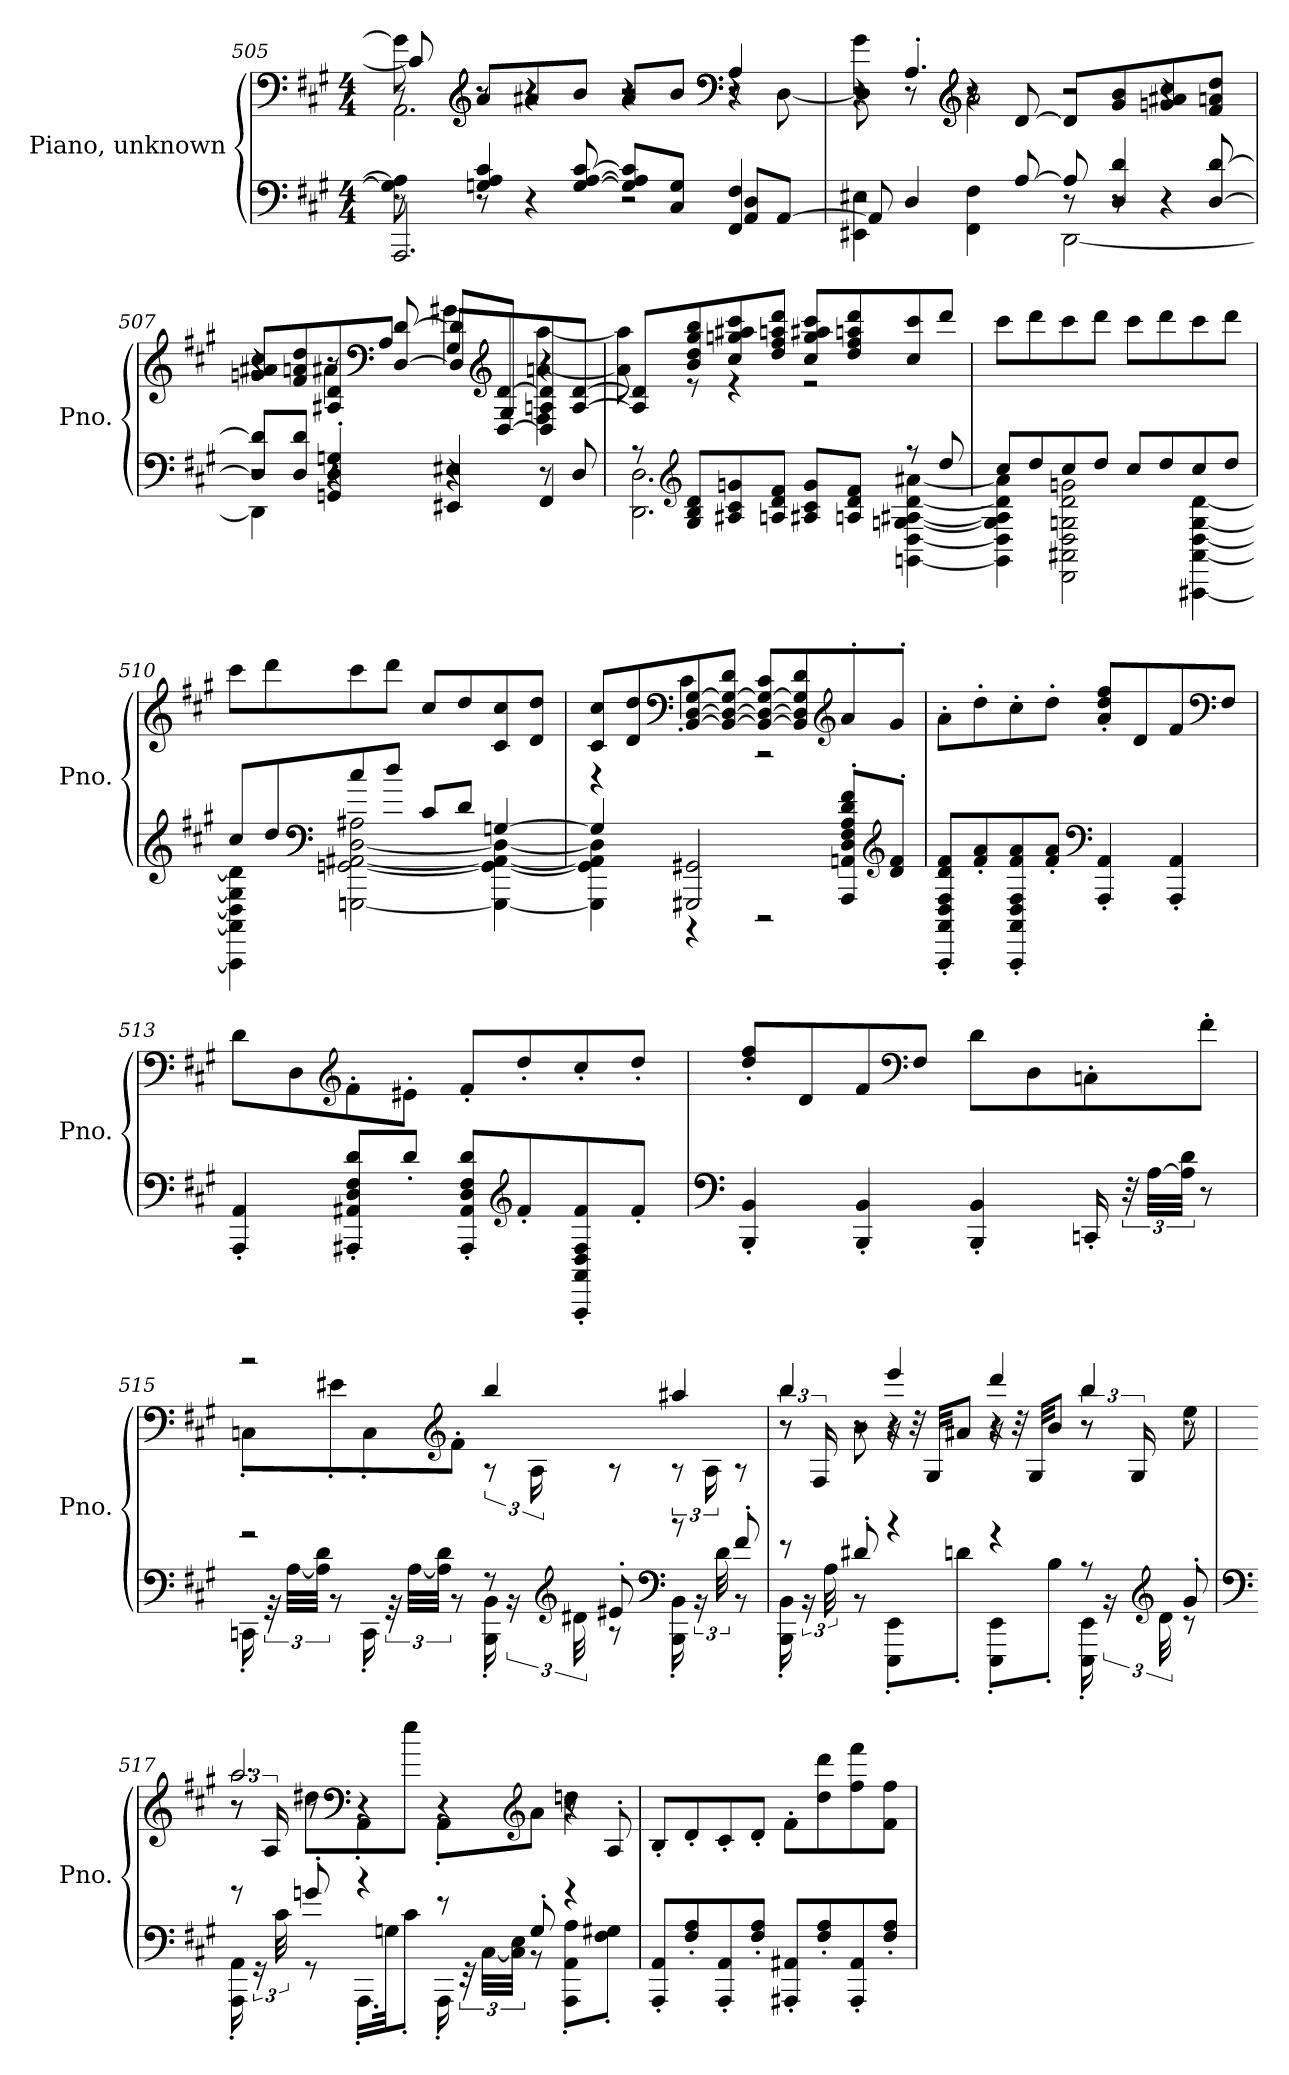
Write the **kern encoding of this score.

**kern	**kern
*part1	*part1
*staff2	*staff1
*I"Piano, unknown	*
*I'Pno.	*
*clefF4	*clefF4
*k[f#c#g#]	*k[f#c#g#]
*M4/4	*M4/4
=505	=505
*^	*^
*	*^	*	*^
*	*	*	*	*	*^
8r	8G\] 8A\]	2.AAA/	8r	8g\]	8c#/]	2.AA\
*	*	*	*clefG2	*	*	*
4Gn/ 4A/ 4c#/	8r	.	8a/L	8r	8r	.
.	4r	.	8a#X/	4r	4r	.
[8G/ [8A/ [8c#/	.	.	8b/J	.	.	.
8G/] 8A/] 8c#/]L	2r	.	8a#/L	2r	4r	.
8C#/ 8G/J	.	.	8b/J	.	.	.
*	*	*	*clefF4	*	*	*
4FF#/ 4F#/	.	8AA/ 8D/L	4r	.	4A/	8r
.	.	[8AA/J	.	.	.	[8D\
!!LO:LB:g=z	!!	!!	!!
=506	=506	=506	=506	=506	=506	=506
2r	4EE#X\ 4E#X\	8AA/]	4r	4g#\	8r	8D\]
.	.	4D/	.	.	4.A'/	8r
*	*	*	*clefG2	*	*	*
.	4FF#\ 4F#\	.	8r	2a\	.	4r
.	.	[8A/	[8d/	.	.	.
8r	[2DD\	8A/]	8d/L]	.	2r	2r
4D/ 4d/	.	8r	8g#/ 8b/	.	.	.
.	.	4r	8gn/ 8a#X/ 8cc#/	4r	.	.
[8D/ [8d/	.	.	8f#/ 8an/ 8dd/J	.	.	.
*	*	*	*	*	*v	*v
=507	=507	=507	=507	=507	=507
8D/] 8d/]L	4DD\]	2r	8gn/ 8a#X/ 8cc#/L	4r	4r
8D/ 8d/J	.	.	8f#/ 8an/ 8dd/	.	.
4GGn/' 4D/' 4Gn/'	4r	.	8A#X/ 8d/	4a#X\	8r
*	*	*	*clefF4	*	*
.	.	.	8A#/J	.	[8D/ [8d/
4EE#X/ 4E#X/	2r	4r	8G#/L	4g#X\	8D/] 8d/]L
*	*	*	*clefG2	*	*
.	.	.	[8D/ [8d/	.	8G#/J
8r	.	4FF#/	8D/] 8An/ 8d/]	4F#\ [4an\ [4aa\	4r
8D/	.	.	[8A/ [8d/J	.	.
*	*v	*v	*	*	*
*	*	*	*v	*v
!!LO:PB:g=z
=508	=508	=508	=508
8r	2.DD\ 2.D\	8A/] 8d/]L	8a\] 8aa\]
*clefG2	*	*	*
8G#/ 8B/ 8d/L	.	8b/ 8dd/ 8gg#/ 8bb/	8r
8A#X/ 8c#/ 8gn/	.	8cc#/ 8ggn/ 8aa#X/ 8ccc#/	4r
8An/ 8d/ 8f#/J	.	8dd/ 8ff#/ 8aan/ 8ddd/J	.
8A#X/ 8c#/ 8g/L	.	8cc#/ 8gg/ 8aa#X/ 8ccc#/L	2r
8An/ 8d/ 8f#/J	.	8dd/ 8ff#/ 8aan/ 8ddd/	.
8r	[4GGn\ [4D\ [4Gn\ [4A#X\ [4d\ [4a#X\	8cc#/ 8ccc#/	.
8dd/	.	8ddd/J	.
*	*	*v	*v
=509	=509	=509
8cc#/L	4GG\] 4D\] 4G\] 4A#\] 4d\] 4a#\]	8ccc#\L
8dd/	.	8ddd\
8cc#/	2DD\ 2AA#X\ 2D\ 2Gn\ 2d\ 2gn\	8ccc#\
8dd/J	.	8ddd\J
8cc#/L	.	8ccc#\L
8dd/	.	8ddd\
8cc#/	[4AAA#X\ [4AA#\ [4D\ [4G\ [4d\	8ccc#\
8dd/J	.	8ddd\J
!!LO:LB:g=z
=510	=510	=510
8cc#/L	4AAA#\] 4AA#\] 4D\] 4G\] 4d\]	8ccc#\L
8dd/	.	8ddd\
*clefF4	*	*
8cc#/	[2GGGn\ [2GGn\ [2AA#X\ [2D\ 2A#X\	8ccc#\
8dd/J	.	8ddd\J
8c#/L	.	8cc#/L
8d/J	.	8dd/
[4Gn/	4GGG\_ 4GG\_ 4AA#\_ 4D\_	8c#/ 8cc#/
.	.	8d/ 8dd/J
=511	=511	=511
*	*	*^
4G/]	4GGG\] 4GG\] 4AA#\] 4D\]	8c#/ 8cc#/L	4r
.	.	8d/ 8dd/	.
*	*	*clefF4	*
2GGG#X/ 2GG#X/	4r	[8BB/ [8D/ [8G#/	4c#'\
.	.	8BB/_ 8D/_ 8G#/_ 8d/J	.
.	2r	8BB/_ 8D/_ 8G#/_ 8c#/L	2r
.	.	8BB/] 8D/] 8G#/] 8d/	.
*	*	*clefG2	*
8AAA/' 8AAn/' 8D/' 8F#/' 8A/' 8d/' 8f#/'L	.	8a'/	.
*clefG2	*	*	*
8d/' 8f#/'J	.	8g#'/J	.
*v	*v	*	*
*	*v	*v
=512	=512
8AAA/' 8AA/' 8D/' 8F#/' 8d/' 8f#/'L	8a'\L
8f#/' 8a/'	8dd'\
8AAA/' 8AA/' 8D/' 8F#/' 8f#/' 8a/'	8cc#'\
8f#/' 8a/'J	8dd'\J
*clefF4	*
4AAA/' 4AA/'	8a/' 8dd/' 8ff#/'L
.	8d/
4AAA/' 4AA/'	8f#/
*	*clefF4
.	8F#/J
!!LO:LB:g=z
=513	=513
4AAA/' 4AA/'	8d\L
.	8D\
*	*clefG2
8AAA#X/' 8AA#X/' 8D/' 8F#/' 8d/'L	8f#'\
8d'/J	8e#X'\J
8AAA#/' 8AA#/' 8D/' 8F#/' 8d/'L	8f#'/L
*clefG2	*
8f#'/	8dd'/
8AAA#/' 8AA#/' 8D/' 8F#/' 8f#/'	8cc#'/
8f#'/J	8dd'/J
=514	=514
*clefF4	*
4BBB/' 4BB/'	8dd/' 8ff#/'L
.	8d/
4BBB/' 4BB/'	8f#/
*	*clefF4
.	8F#/J
4BBB/' 4BB/'	8d\L
.	8D\
16CCn'/	8Cn'\
48r	.
[48A\LLL	.
48A\] 48d\JJJ	.
8r	8f#'\J
!!LO:LB:g=z
=515	=515
*^	*^
2r	16CCn'\	2r	8Cn'\L
.	48r	.	.
.	[48A\LLL	.	.
.	48A\] 48d\JJJ	.	.
.	8r	.	8e#X'\
.	16CC'\	.	8C'\
.	48r	.	.
.	[48A\LLL	.	.
.	48A\] 48d\JJJ	.	.
*	*	*clefG2	*
.	8r	.	8f#'\J
8r	16BBB\' 16BB\'	4bb/	12r
.	24r	.	.
.	.	.	24A\
*clefG2	*	*	*
.	48d#X\	.	.
8e#X'/	8r	.	8r
*clefF4	*	*	*
8r	16BBB\' 16BB\'	4aa#X/	12r
.	24r	.	.
.	.	.	24A\
.	48d#\	.	.
8f#'/	8r	.	8r
!!LO:LB:g=z
=516	=516	=516	=516
*	*	*	*^
8r	16BBB\' 16BB\'	4bb/	8r	12r
.	24r	.	.	.
.	.	.	.	24F#/
.	48A\	.	.	.
8d#X'/	8r	.	8b\	8r
4r	8EEE\' 8EE\'L	4eee/	4r	16r
.	.	.	.	32r
.	.	.	.	32G#/KKL
.	8dn'\J	.	.	8a#X/J
4r	8EEE\' 8EE\'L	4ddd/	4r	16r
.	.	.	.	32r
.	.	.	.	32G#/KKL
.	8B'\J	.	.	8b/J
8r	16EEE\' 16EE\'	4bb/	8r	12r
.	24r	.	.	.
.	.	.	.	24G#/
*clefG2	*	*	*	*
.	48d\	.	.	.
8g#'/	8r	.	8ee\	8r
=517	=517	=517	=517	=517
*clefF4	*	*	*	*
8r	16AAA\' 16AA\'	2.aa/	8r	12r
.	24r	.	.	.
.	.	.	.	24A/
.	48c#\	.	.	.
8gn'/	8r	.	8dd#X\L	8r
*	*	*clefF4	*	*
4r	16.AAA'\LL	.	8AA'\	4r
.	32Gn\JK	.	.	.
.	8c#'\J	.	8ee\J	.
8r	16AAA'\	.	8AA'\L	4r
.	48r	.	.	.
.	[48C#\LLL	.	.	.
.	48C#\] 48E\JJJ	.	.	.
*	*	*clefG2	*	*
8G'/	8r	.	8a\J	.
4r	8AAA\' 8AA\' 8A\'L	4r	4ddn\	8r
.	8F#\' 8G#X\'J	.	.	8A'/
*v	*v	*	*	*
*	*v	*v	*v
!!LO:LB:g=z
=518	=518
8AAA/' 8AA/'L	8B'/L
8F#/' 8A/'	8d'/
8AAA/' 8AA/'	8c#'/
8F#/' 8A/'J	8d'/J
8AAA#X/' 8AA#X/'L	8f#'\L
8F#/' 8A/'	8dd\ 8ddd\
8AAA#/' 8AA#/'	8ff#\ 8fff#\
8F#/' 8A/'J	8f#\ 8ff#\J
=	=
*-	*-
